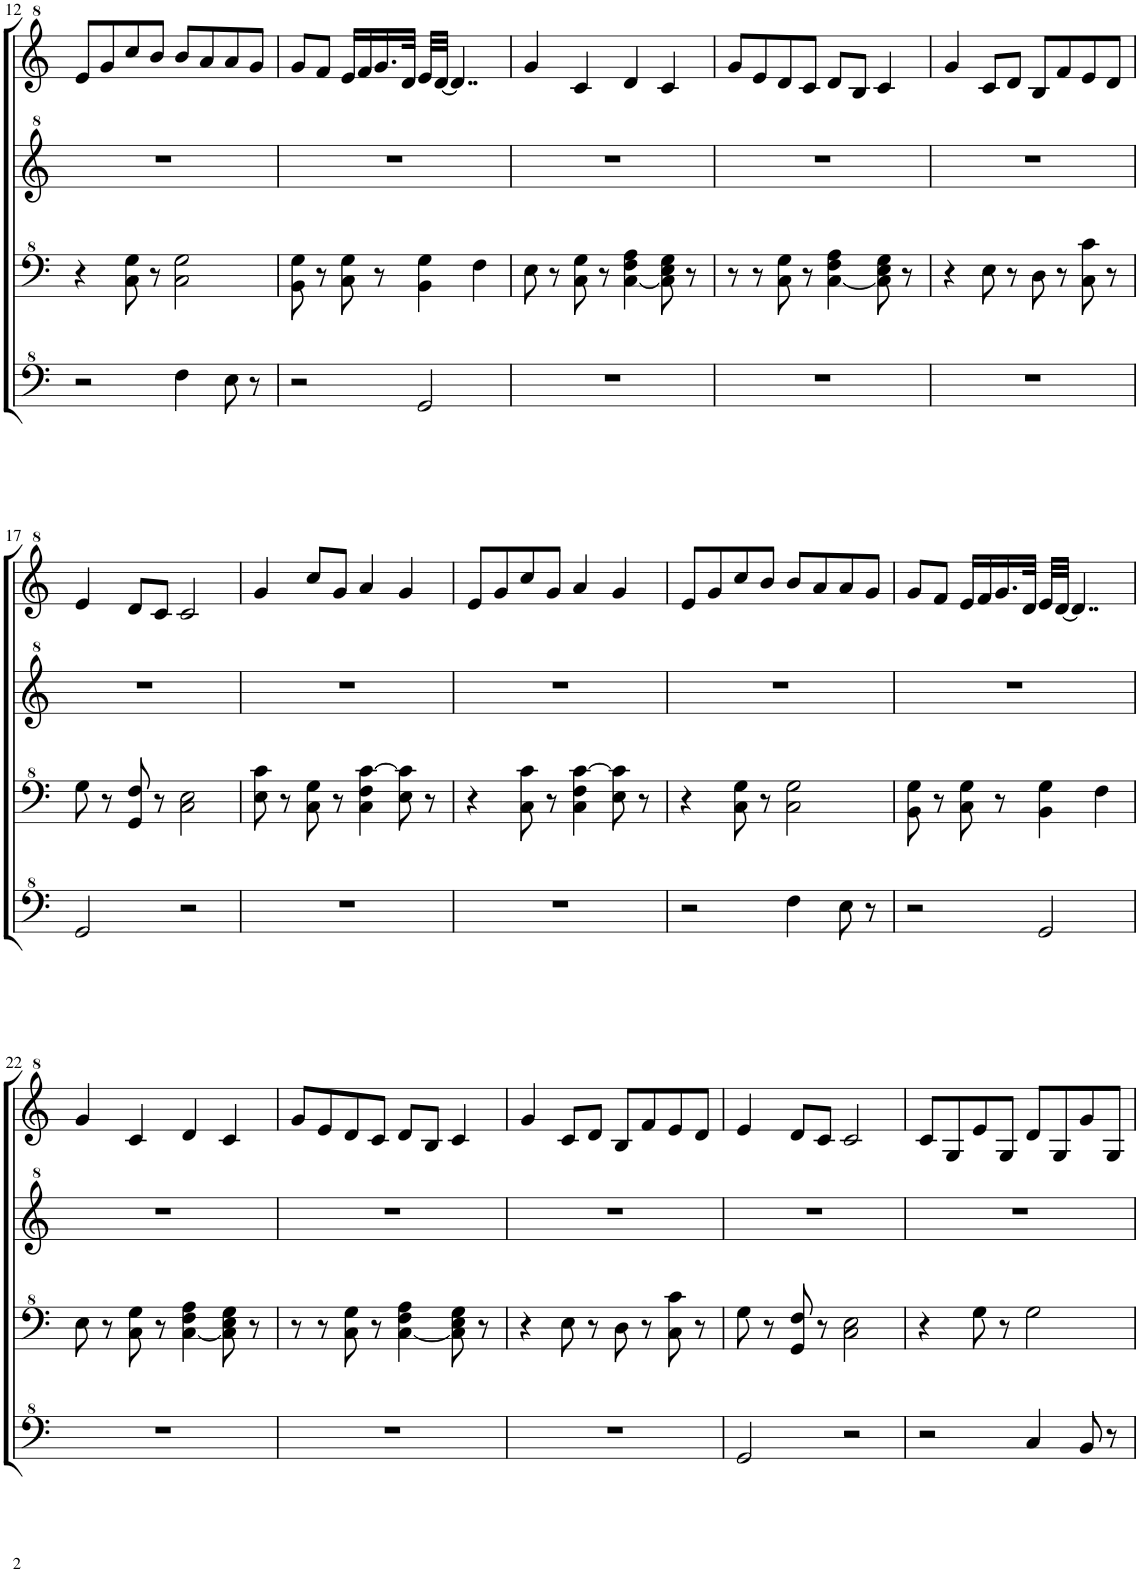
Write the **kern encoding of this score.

**kern	**kern	**kern	**kern
*part1	*part1	*part1	*part1
*staff4	*staff3	*staff2	*staff1
*I"Model III	*	*	*
!!LO:PB:g=z
*clefF^4	*clefF^4	*clefG^2	*clefG^2
*k[]	*k[]	*k[]	*k[]
*M2/2	*M2/2	*M2/2	*M2/2
*met(c|)	*met(c|)	*met(c|)	*met(c|)
=12	=12	=12	=12
2r	4r	1r	8ee/L
.	.	.	8gg/
.	8c\ 8g\	.	8ccc/
.	8r	.	8bb/J
4f\	2c\ 2g\	.	8bb/L
.	.	.	8aa/
8e\	.	.	8aa/
8r	.	.	8gg/J
=13	=13	=13	=13
2r	8B\ 8g\	1r	8gg/L
.	8r	.	8ff/J
.	8c\ 8g\	.	16ee/LL
.	.	.	16ff/
.	8r	.	16.gg/
.	.	.	32dd/JJk
2G/	4B\ 4g\	.	32ee/LLL
.	.	.	[32dd/JJJ
.	.	.	4..dd/]
.	4f\	.	.
=14	=14	=14	=14
1r	8e\	1r	4gg/
.	8r	.	.
.	8c\ 8g\	.	4cc/
.	8r	.	.
.	[4c\ 4f\ 4a\	.	4dd/
.	8c\] 8e\ 8g\	.	4cc/
.	8r	.	.
=15	=15	=15	=15
1r	8r	1r	8gg/L
.	8r	.	8ee/
.	8c\ 8g\	.	8dd/
.	8r	.	8cc/J
.	[4c\ 4f\ 4a\	.	8dd/L
.	.	.	8b/J
.	8c\] 8e\ 8g\	.	4cc/
.	8r	.	.
=16	=16	=16	=16
1r	4r	1r	4gg/
.	8e\	.	8cc/L
.	8r	.	8dd/J
.	8d\	.	8b/L
.	8r	.	8ff/
.	8c\ 8cc\	.	8ee/
.	8r	.	8dd/J
!!LO:LB:g=z
=17	=17	=17	=17
2G/	8g\	1r	4ee/
.	8r	.	.
.	8G/ 8f/	.	8dd/L
.	8r	.	8cc/J
2r	2c\ 2e\	.	2cc/
=18	=18	=18	=18
1r	8e\ 8cc\	1r	4gg/
.	8r	.	.
.	8c\ 8g\	.	8ccc/L
.	8r	.	8gg/J
.	4c\ 4f\ [4cc\	.	4aa/
.	8e\ 8cc\]	.	4gg/
.	8r	.	.
=19	=19	=19	=19
1r	4r	1r	8ee/L
.	.	.	8gg/
.	8c\ 8cc\	.	8ccc/
.	8r	.	8gg/J
.	4c\ 4f\ [4cc\	.	4aa/
.	8e\ 8cc\]	.	4gg/
.	8r	.	.
=20	=20	=20	=20
2r	4r	1r	8ee/L
.	.	.	8gg/
.	8c\ 8g\	.	8ccc/
.	8r	.	8bb/J
4f\	2c\ 2g\	.	8bb/L
.	.	.	8aa/
8e\	.	.	8aa/
8r	.	.	8gg/J
=21	=21	=21	=21
2r	8B\ 8g\	1r	8gg/L
.	8r	.	8ff/J
.	8c\ 8g\	.	16ee/LL
.	.	.	16ff/
.	8r	.	16.gg/
.	.	.	32dd/JJk
2G/	4B\ 4g\	.	32ee/LLL
.	.	.	[32dd/JJJ
.	.	.	4..dd/]
.	4f\	.	.
!!LO:LB:g=z
=22	=22	=22	=22
1r	8e\	1r	4gg/
.	8r	.	.
.	8c\ 8g\	.	4cc/
.	8r	.	.
.	[4c\ 4f\ 4a\	.	4dd/
.	8c\] 8e\ 8g\	.	4cc/
.	8r	.	.
=23	=23	=23	=23
1r	8r	1r	8gg/L
.	8r	.	8ee/
.	8c\ 8g\	.	8dd/
.	8r	.	8cc/J
.	[4c\ 4f\ 4a\	.	8dd/L
.	.	.	8b/J
.	8c\] 8e\ 8g\	.	4cc/
.	8r	.	.
=24	=24	=24	=24
1r	4r	1r	4gg/
.	8e\	.	8cc/L
.	8r	.	8dd/J
.	8d\	.	8b/L
.	8r	.	8ff/
.	8c\ 8cc\	.	8ee/
.	8r	.	8dd/J
=25	=25	=25	=25
2G/	8g\	1r	4ee/
.	8r	.	.
.	8G/ 8f/	.	8dd/L
.	8r	.	8cc/J
2r	2c\ 2e\	.	2cc/
=26	=26	=26	=26
2r	4r	1r	8cc/L
.	.	.	8g/
.	8g\	.	8ee/
.	8r	.	8g/J
4c/	2g\	.	8dd/L
.	.	.	8g/
8B/	.	.	8gg/
8r	.	.	8g/J
=	=	=	=
*-	*-	*-	*-
